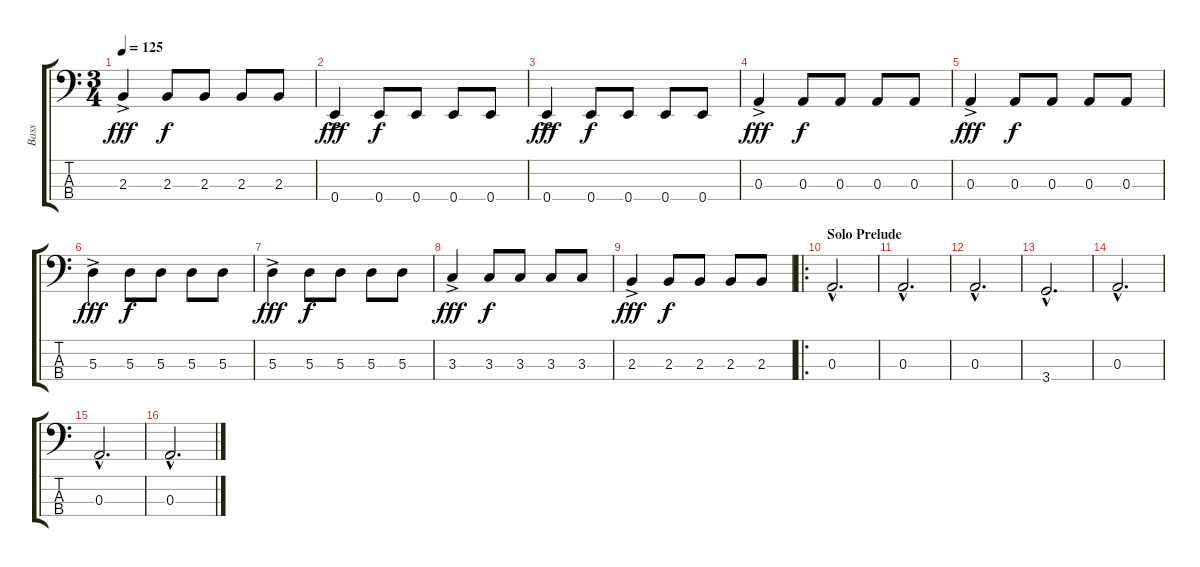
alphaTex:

\track ("Bass" "Bass") {instrument electricbassfinger}
\staff {score tabs}
\tuning (G2 D2 A1 E1) {hide}
\ts (3 4)
\tempo 125
\clef f4
\ks c
2.3{ac}.4{dy fff} 2.3.8{dy f} 2.3.8 2.3.8 2.3.8 |
0.4{ac}.4{dy fff} 0.4.8{dy f} 0.4.8 0.4.8 0.4.8 |
0.4{ac}.4{dy fff} 0.4.8{dy f} 0.4.8 0.4.8 0.4.8 |
0.3{ac}.4{dy fff} 0.3.8{dy f} 0.3.8 0.3.8 0.3.8 |
0.3{ac}.4{dy fff} 0.3.8{dy f} 0.3.8 0.3.8 0.3.8 |
5.3{ac}.4{dy fff} 5.3.8{dy f} 5.3.8 5.3.8 5.3.8 |
5.3{ac}.4{dy fff} 5.3.8{dy f} 5.3.8 5.3.8 5.3.8 |
3.3{ac}.4{dy fff} 3.3.8{dy f} 3.3.8 3.3.8 3.3.8 |
2.3{ac}.4{dy fff} 2.3.8{dy f} 2.3.8 2.3.8 2.3.8 |
\ro
\section ("" "Solo Prelude")
0.3{hac}.2{d volume 10} |
0.3{hac}.2{d} |
0.3{hac}.2{d} |
3.4{hac}.2{d} |
0.3{hac}.2{d} |
0.3{hac}.2{d} |
0.3{hac}.2{d}
